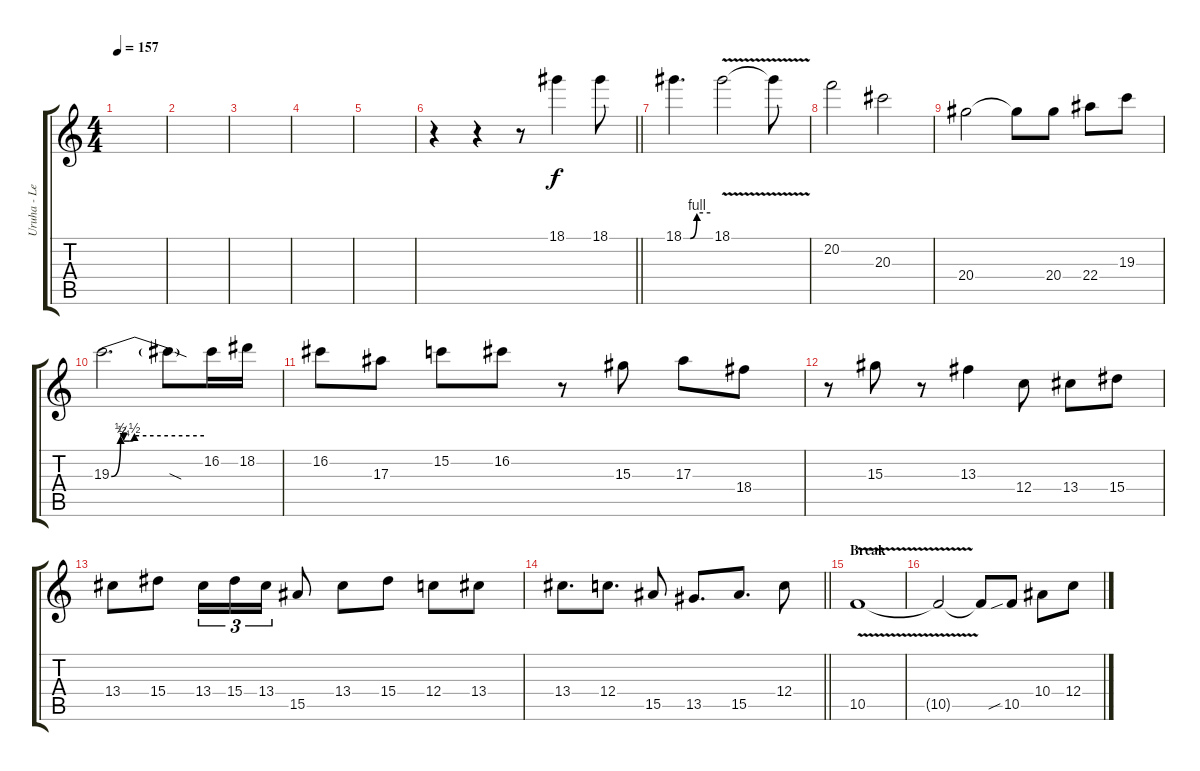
\track ("Uruha - Lead Guitar 2" "Uruha - Le") {instrument distortionguitar}
\staff {score tabs}
\tuning (D4 A3 F3 C3 G2 D2) {hide}
\ts (4 4)
\tempo 157
\clef g2
\ks c
|
|
|
|
|
\barLineRight lightlight
r.4{instrument distortionguitar} r.4 r.8 18.1.4 18.1.8 |
\section ("" "")
18.1{be (custom 0 0 15 0 30 4 60 4)}.4{d} 18.1{v}.2 18.1{t}.8 |
20.2.2 20.3.2 |
20.4.2 20.4{t}.8 20.4.8 22.4.8 19.3.8 |
19.3{be (custom 0 0 6 2 8 1 12 1 15 2 60 2)}.2{d} 19.3{sod t}.8 16.2.16 18.2.16 |
16.2.8 17.3.8 15.2.8 16.2.8 r.8 15.3.8 17.3.8 18.4.8 |
r.8 15.3.8 r.8 13.3.4 12.4.8 13.4.8 15.4.8 |
13.4.8 15.4.8 13.4.16{tu (3 2)} 15.4.16{tu (3 2)} 13.4.16{tu (3 2)} 15.5.8 13.4.8 15.4.8 12.4.8 13.4.8 |
\barLineRight lightlight
13.4.8{d} 12.4.8{d} 15.5.8 13.5.8{d} 15.5.8{d} 12.4.8 |
\section ("" "Break")
10.5{v}.1 |
10.5{t}.2 10.5{t}.8 10.5{sib}.8 10.4.8 12.4.8
